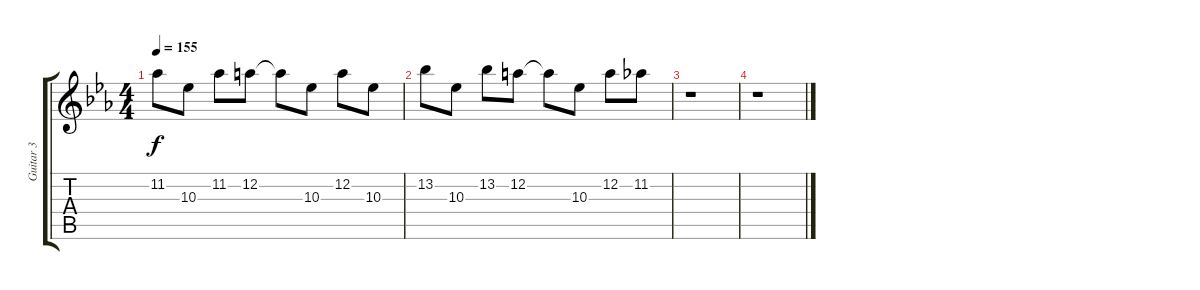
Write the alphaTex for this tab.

\track ("Guitar 3" "Guitar 3") {instrument distortionguitar}
\staff {score tabs}
\tuning (D4 A3 F3 C3 G2 C2) {hide}
\ts (4 4)
\tempo 155
\clef g2
\ks cminor
11.2{t}.8{dy f} 10.3.8 11.2.8 12.2.8 12.2{t}.8 10.3.8 12.2.8 10.3.8 |
13.2.8 10.3.8 13.2.8 12.2.8 12.2{t}.8 10.3.8 12.2.8 11.2.8 |
r.1 |
r.1
